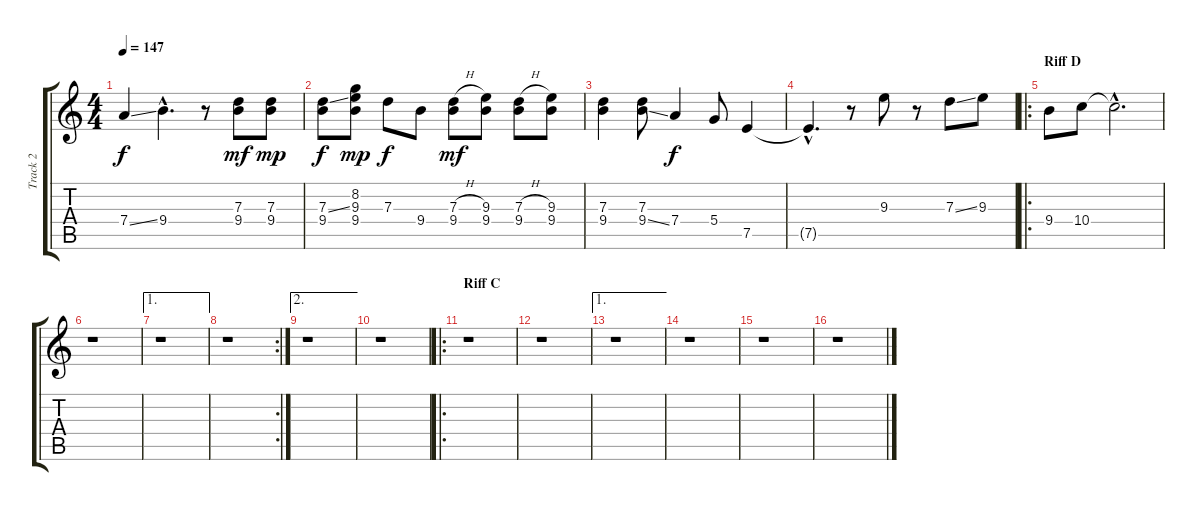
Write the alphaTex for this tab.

\track ("Track 2" "Track 2") {instrument acousticguitarsteel}
\staff {score tabs}
\tuning (E4 B3 G3 D3 A2 E2) {hide}
\ts (4 4)
\tempo 147
\clef g2
\ks c
7.4{ss}.4{dy f} 9.4{hac}.4{d} r.8 (7.3 9.4).8{dy mf} (7.3 9.4).8{dy mp} |
(7.3{ss} 9.4).8{dy f} (8.2 9.3 9.4).8{dy mp} 7.3.8{dy f} 9.4.8 (7.3{h} 9.4).8{dy mf} (9.3 9.4).8 (7.3{h} 9.4).8 (9.3 9.4).8 |
(7.3 9.4).4 (7.3 9.4{ss}).8 7.4.4{dy f} 5.4.8 7.5.4 |
7.5{hac t}.4{d} r.8 9.3.8 r.8 7.3{ss}.8 9.3.8 |
\ro
\section ("" "Riff D")
9.4.8 10.4.8 10.4{hac t}.2{d} |
r.1 |
\ae 1
r.1 |
\rc 2
r.1{volume 0} |
\ae 2
r.1 |
r.1 |
\ro
\section ("" "Riff C")
r.1 |
r.1 |
\ae 1
r.1 |
r.1 |
r.1 |
r.1
